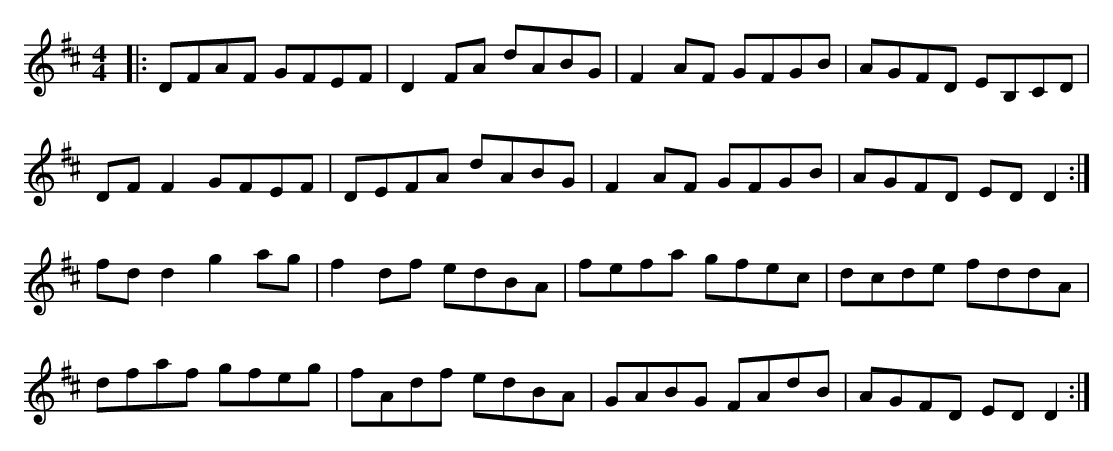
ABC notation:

X:1
M:4/4
K:D
|:DFAF GFEF|D2 FA dABG|F2 AF GFGB|AGFD EB,CD|
DF F2 GFEF|DEFA dABG|F2 AF GFGB|AGFD ED D2:|
fd d2 g2 ag|f2 df edBA|fefa gfec|dcde fddA|
dfaf gfeg|fAdf edBA|GABG FAdB|AGFD ED D2:|
